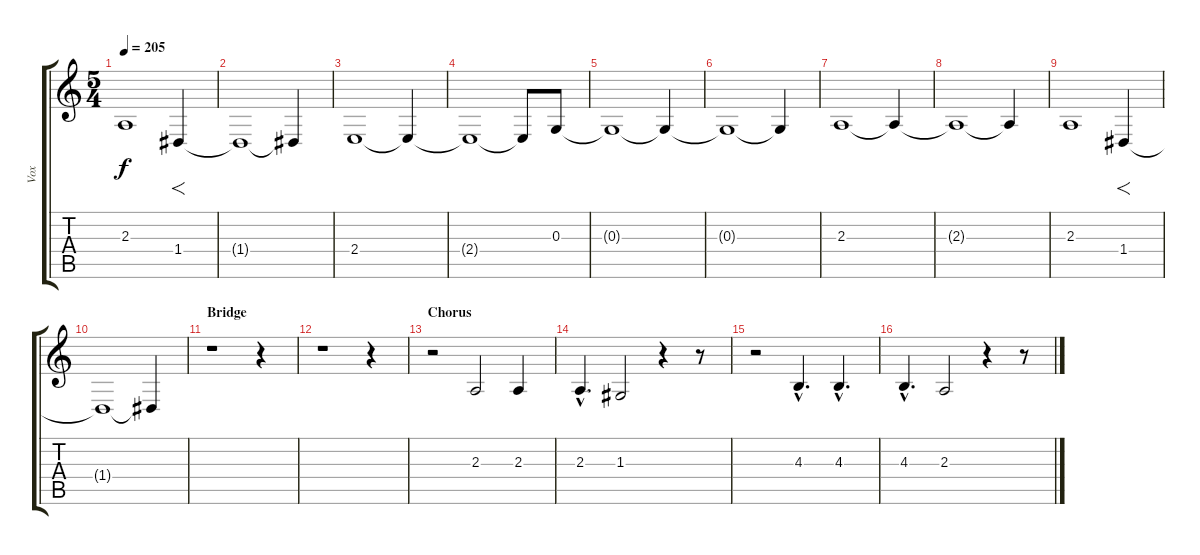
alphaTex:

\track ("Vox" "Vox") {instrument lead3calliope}
\staff {score tabs}
\tuning (E4 B3 G3 D3 A2 E2) {hide}
\ts (5 4)
\tempo 205
\clef g2
\ks c
2.3.1{dy f} 1.4.4{f} |
1.4{t}.1 1.4{t}.4 |
2.4.1 2.4{t}.4 |
2.4{t}.1 2.4{t}.8 0.3.8 |
0.3{t}.1 0.3{t}.4 |
0.3{t}.1 0.3{t}.4 |
2.3.1 2.3{t}.4 |
2.3{t}.1 2.3{t}.4 |
2.3.1 1.4.4{f} |
1.4{t}.1 1.4{t}.4 |
\section ("" "Bridge")
r.1 r.4 |
r.1 r.4 |
\section ("" "Chorus")
r.2 2.3.2 2.3.4 |
2.3{hac}.4{d} 1.3.2 r.4 r.8 |
r.2 4.3{hac}.4{d} 4.3{hac}.4{d} |
4.3{hac}.4{d} 2.3.2 r.4 r.8
